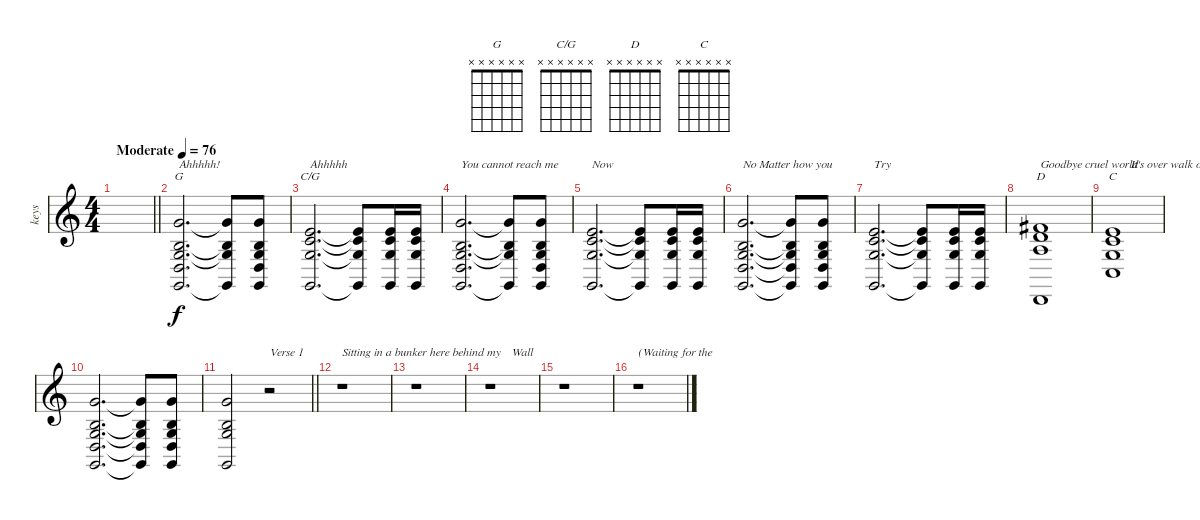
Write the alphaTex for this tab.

\track ("keys" "keys") {instrument drawbarorgan}
\staff {score}
\tuning (E4 B3 G3 D3 A2 D2) {hide}
\chord ("G" x x x x x x)
\chord ("C/G" x x x x x x)
\chord ("D" x x x x x x)
\chord ("C" x x x x x x)
\ts (4 4)
\tempo (76 "Moderate")
\clef g2
\barLineRight lightlight
\ks c
|
(3.1 0.2 0.3 0.4 5.6).2{d ch "G" txt "Ahhhhh!"} (3.1{t} 0.2{t} 0.3{t} 5.6{t}).8 (3.1 0.2 0.3 0.4 5.6).8 |
(0.1 5.3 5.4 5.6).2{d ch "C/G" txt "Ahhhhh"} (0.1{t} 5.3{t} 5.4{t} 5.6{t}).8 (5.2 5.3 5.4 5.6).16 (5.2 5.3 5.4 5.6).16 |
(3.1 0.2 0.3 0.4 5.6).2{d txt "You cannot reach me "} (3.1{t} 0.2{t} 0.3{t} 5.6{t}).8 (3.1 0.2 0.3 0.4 5.6).8 |
(0.1 5.3 5.4 5.6).2{d txt "Now"} (0.1{t} 5.3{t} 5.4{t} 5.6{t}).8 (5.2 5.3 5.4 5.6).16 (5.2 5.3 5.4 5.6).16 |
(3.1 0.2 0.3 0.4 5.6).2{d txt "No Matter how you "} (3.1{t} 0.2{t} 0.3{t} 0.4{t} 5.6{t}).8 (3.1 0.2 0.3 0.4 5.6).8 |
(0.1 5.3 5.4 5.6).2{d txt "Try"} (0.1{t} 5.3{t} 5.4{t} 5.6{t}).8 (5.2 5.3 5.4 5.6).16 (5.2 5.3 5.4 5.6).16 |
(2.1 3.2 2.3 0.6).1{ch "D" txt "Goodbye cruel world"} |
(0.1 1.2 0.3 3.5).1{ch "C" txt "      It's over walk on by"} |
(3.1 0.2 0.3 0.4 5.6).2{d} (3.1{t} 0.2{t} 0.3{t} 0.4{t} 5.6{t}).8 (3.1 0.2 0.3 0.4 5.6).8 |
\barLineRight lightlight
(3.1 0.2 0.3 5.6).2 r.2{txt "Verse 1"} |
r.1{txt "Sitting in a bunker here behind my"} |
r.1 |
r.1{txt "       Wall"} |
r.1 |
r.1{txt "(Waiting for the"}
